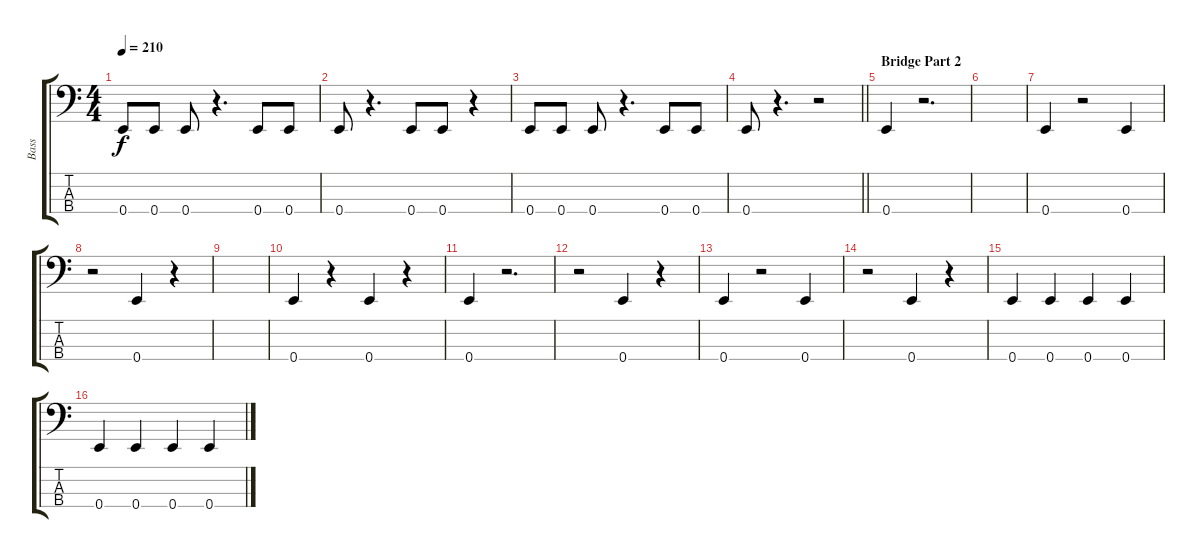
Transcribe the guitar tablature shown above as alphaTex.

\track ("Bass" "Bass") {instrument electricbassfinger}
\staff {score tabs}
\tuning (G2 D2 A1 E1) {hide}
\ts (4 4)
\tempo 210
\clef f4
\ks c
0.4.8{dy f} 0.4.8 0.4.8 r.4{d} 0.4.8 0.4.8 |
0.4.8 r.4{d} 0.4.8 0.4.8 r.4 |
0.4.8 0.4.8 0.4.8 r.4{d} 0.4.8 0.4.8 |
\barLineRight lightlight
0.4.8 r.4{d} r.2 |
\section ("" "Bridge Part 2")
0.4.4 r.2{d} |
|
0.4.4 r.2 0.4.4 |
r.2 0.4.4 r.4 |
|
0.4.4 r.4 0.4.4 r.4 |
0.4.4 r.2{d} |
r.2 0.4.4 r.4 |
0.4.4 r.2 0.4.4 |
r.2 0.4.4 r.4 |
0.4.4 0.4.4 0.4.4 0.4.4 |
0.4.4 0.4.4 0.4.4 0.4{sl}.4
